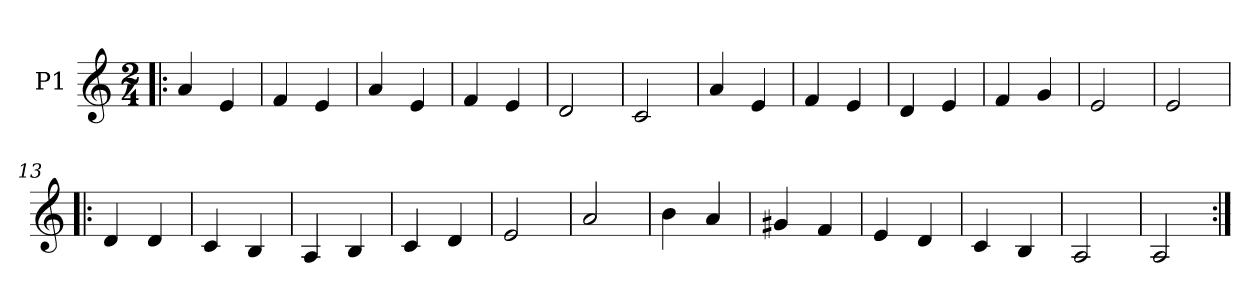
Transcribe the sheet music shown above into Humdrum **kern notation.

**kern
*part1
*staff1
*I"P1
*clefG2
*k[]
*M2/4
*MM180
=1!|:
4a/
4e/
=2
4f/
4e/
=3
4a/
4e/
=4
4f/
4e/
=5
2d/
=6
2c/
=7
4a/
4e/
!!LO:LB:g=z
=8
4f/
4e/
=9
4d/
4e/
=10
4f/
4g/
=11
2e/
=12
2e/
=13!|:
4d/
4d/
=14
4c/
4B/
=15
4A/
4B/
!!LO:LB:g=z
=16
4c/
4d/
=17
2e/
=18
2a/
=19
4b\
4a/
=20
4g#X/
4f/
=21
4e/
4d/
=22
4c/
4B/
=23
2A/
=24
2A/
=:|!
*-
